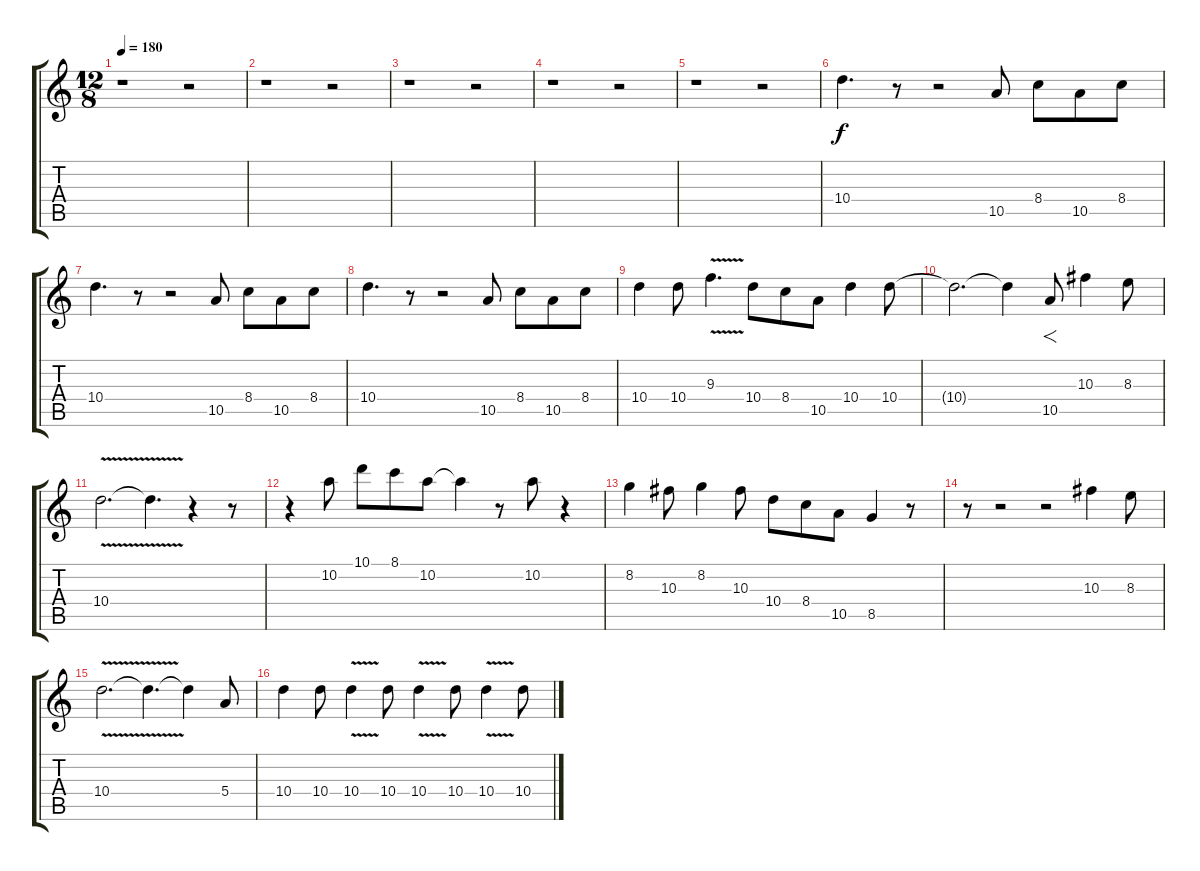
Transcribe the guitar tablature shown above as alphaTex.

\track "" {instrument overdrivenguitar}
\staff {score tabs}
\tuning (E4 B3 Ab3 E3 B2 E2) {hide}
\ts (12 8)
\tempo 180
\clef g2
\ks c
r.1{dy f} r.2 |
r.1 r.2 |
r.1 r.2 |
r.1 r.2 |
r.1 r.2 |
10.4.4{d} r.8 r.2 10.5.8 8.4.8 10.5.8 8.4.8 |
10.4.4{d} r.8 r.2 10.5.8 8.4.8 10.5.8 8.4.8 |
10.4.4{d} r.8 r.2 10.5.8 8.4.8 10.5.8 8.4.8 |
10.4.4 10.4.8 9.3{v}.4{d} 10.4.8 8.4.8 10.5.8 10.4.4 10.4.8 |
10.4{t}.2{d} 10.4{t}.4 10.5.8{f} 10.3.4 8.3.8 |
10.4{v}.2{d} 10.4{t}.4{d} r.4 r.8 |
r.4 10.2.8 10.1.8 8.1.8 10.2.8 10.2{t}.4 r.8 10.2.8 r.4 |
8.2.4 10.3.8 8.2.4 10.3.8 10.4.8 8.4.8 10.5.8 8.5.4 r.8 |
r.8 r.2 r.2 10.3.4 8.3.8 |
10.4{v}.2{d} 10.4{t}.4{d} 10.4{t}.4 5.4.8 |
10.4.4 10.4.8 10.4{v}.4 10.4.8 10.4{v}.4 10.4.8 10.4{v}.4 10.4.8
